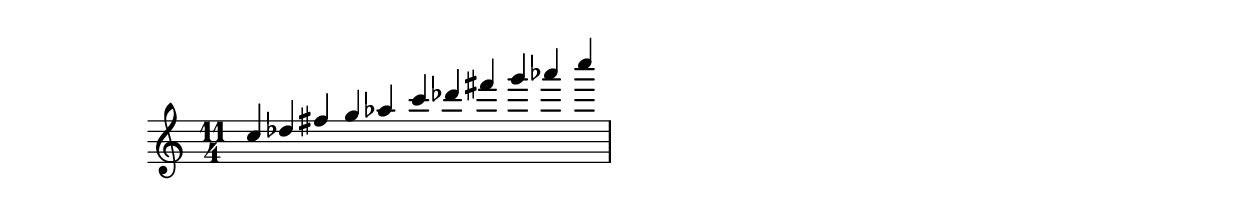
\version "2.18.2" \score { \new Staff << \new Voice { \set midiInstrument = #"piano" \voiceOne
 \key c \major \time 11/4
\override Voice.TextScript.font-size = #-4
 { c'' des'' fis'' g'' aes'' c''' des''' fis''' g''' aes''' c''''  } 
 } >> \layout { } \midi { \context { \Staff \remove "Staff_performer" }
\context { \Voice \consists "Staff_performer" } \tempo 2 = 60 } }
\paper{oddHeaderMarkup = ##f oddFooterMarkup = ##f}
